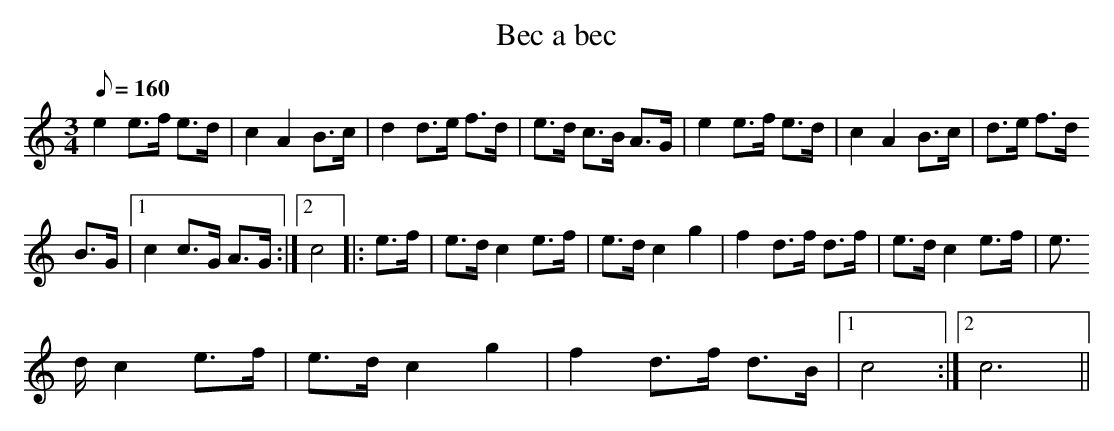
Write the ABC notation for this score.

X:1
T:Bec a bec
M:3/4
L:1/8
Q:160
K:C
e2 e>f e>d|c2 A2 B>c|d2 d>e f>d|e>d c>B A>G|e2 e>f e>d|c2 A2 B>c|d>e f>d
B>G|1c2 c>G A>G:|2c4|:e>f|e>d c2 e>f|e>d c2 g2|f2 d>f d>f|e>d c2 e>f|e>
d c2 e>f|e>d c2 g2|f2 d>f d>B|1c4:|2c6||
